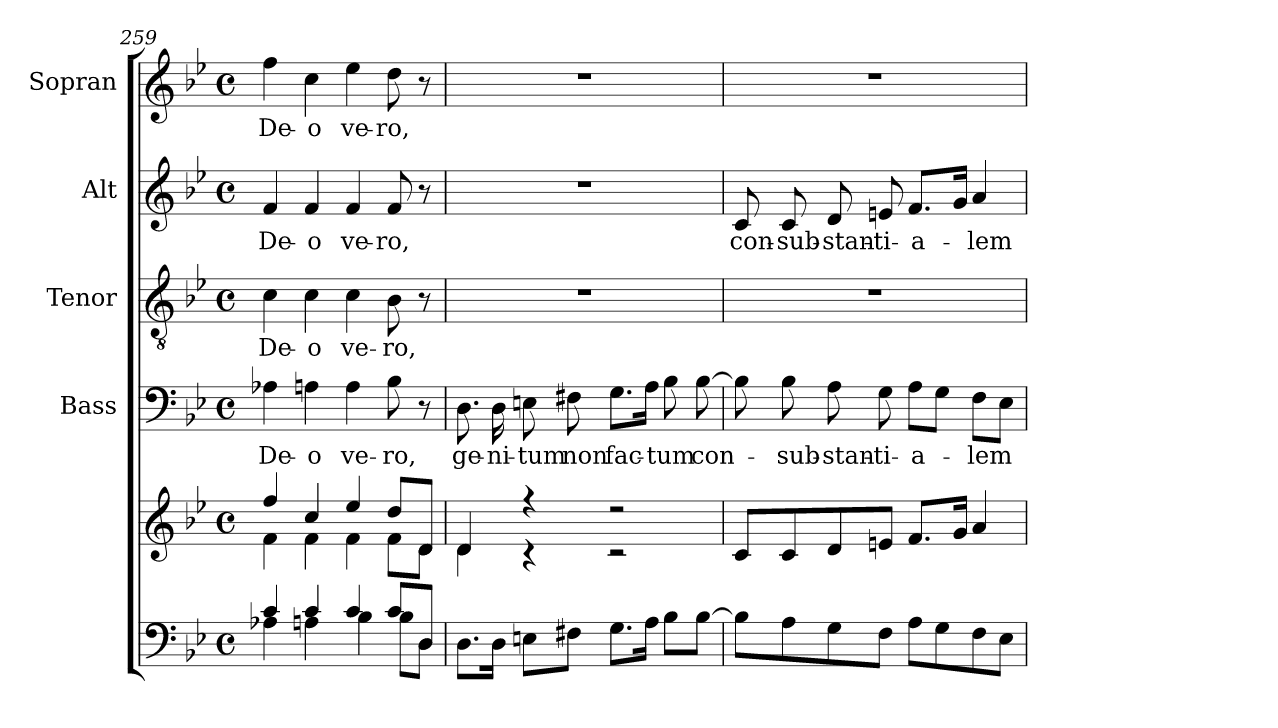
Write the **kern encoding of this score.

**kern	**kern	**kern	**text	**kern	**text	**kern	**text	**kern	**text
*part5	*part5	*part4	*part4	*part3	*part3	*part2	*part2	*part1	*part1
*staff6	*staff5	*staff4	*staff4	*staff3	*staff3	*staff2	*staff2	*staff1	*staff1
*	*	*I"Bass	*	*I"Tenor	*	*I"Alt	*	*I"Sopran	*
*	*	*I'B.	*	*I'T.	*	*I'A.	*	*I'S.	*
*clefF4	*clefG2	*clefF4	*	*clefGv2	*	*clefG2	*	*clefG2	*
*k[b-e-]	*k[b-e-]	*k[b-e-]	*	*k[b-e-]	*	*k[b-e-]	*	*k[b-e-]	*
*B-:	*B-:	*B-:	*	*B-:	*	*B-:	*	*B-:	*
*M4/4	*M4/4	*M4/4	*	*M4/4	*	*M4/4	*	*M4/4	*
*met(c)	*met(c)	*met(c)	*	*met(c)	*	*met(c)	*	*met(c)	*
=259	=259	=259	=259	=259	=259	=259	=259	=259	=259
*^	*^	*	*	*	*	*	*	*	*
!	!	!	!	!	!LO:LY:b	!	!LO:LY:b	!	!LO:LY:b	!	!LO:LY:b
4c/	4A-X\	4ff/	4f\	4A-X\	De-	4c\	De-	4f/	De-	4ff\	De-
!	!	!	!	!	!LO:LY:b	!	!LO:LY:b	!	!LO:LY:b	!	!LO:LY:b
4c/	4An\	4cc/	4f\	4An\	-o	4c\	-o	4f/	-o	4cc\	-o
!	!	!	!	!	!LO:LY:b	!	!LO:LY:b	!	!LO:LY:b	!	!LO:LY:b
4c/	4B-\	4ee-/	4f\	4A\	ve-	4c\	ve-	4f/	ve-	4ee-\	ve-
!	!	!	!	!	!LO:LY:b	!	!LO:LY:b	!	!LO:LY:b	!	!LO:LY:b
8c/L	8B-\L	8dd/L	8f\L	8B-\	-ro,	8B-\	-ro,	8f/	-ro,	8dd\	-ro,
8D/J	8D\J	8d/J	8d\J	8r	.	8r	.	8r	.	8r	.
=260	=260	=260	=260	=260	=260	=260	=260	=260	=260	=260	=260
!	!	!	!	!	!LO:LY:b	!	!	!	!	!	!
*v	*v	*	*	*	*	*	*	*	*	*	*
8.D\L	4d/	4d\	8.D\	ge-	1r	.	1r	.	1r	.
!	!	!	!	!LO:LY:b	!	!	!	!	!	!
16D\Jk	.	.	16D\	-ni-	.	.	.	.	.	.
!	!	!	!	!LO:LY:b	!	!	!	!	!	!
8En\L	4r	4r	8En\	-tum	.	.	.	.	.	.
!	!	!	!	!LO:LY:b	!	!	!	!	!	!
8F#X\J	.	.	8F#X\	non	.	.	.	.	.	.
!	!	!	!	!LO:LY:b	!	!	!	!	!	!
8.G\L	2r	2r	8.G\L	fac-	.	.	.	.	.	.
16A\Jk	.	.	16A\Jk	.	.	.	.	.	.	.
!	!	!	!	!LO:LY:b	!	!	!	!	!	!
8B-\L	.	.	8B-\	-tum	.	.	.	.	.	.
!	!	!	!	!LO:LY:b	!	!	!	!	!	!
[8B-\J	.	.	[8B-\	con-	.	.	.	.	.	.
*	*v	*v	*	*	*	*	*	*	*	*
=261	=261	=261	=261	=261	=261	=261	=261	=261	=261
!	!	!	!	!	!	!	!LO:LY:b	!	!
8B-\L]	8c/L	8B-\]	.	1r	.	8c/	con-	1r	.
!	!	!	!LO:LY:b	!	!	!	!LO:LY:b	!	!
8A\	8c/	8B-\	-sub-	.	.	8c/	-sub-	.	.
!	!	!	!LO:LY:b	!	!	!	!LO:LY:b	!	!
8G\	8d/	8A\	-stan-	.	.	8d/	-stan-	.	.
!	!	!	!LO:LY:b	!	!	!	!LO:LY:b	!	!
8F\J	8en/J	8G\	-ti-	.	.	8en/	-ti-	.	.
!	!	!	!LO:LY:b	!	!	!	!LO:LY:b	!	!
8A\L	8.f/L	8A\L	-a-	.	.	8.f/L	-a-	.	.
8G\	.	8G\J	.	.	.	.	.	.	.
.	16g/Jk	.	.	.	.	16g/Jk	.	.	.
!	!	!	!LO:LY:b	!	!	!	!LO:LY:b	!	!
8F\	4a/	8F\L	-lem	.	.	4a/	-lem	.	.
8E-\J	.	8E-\J	.	.	.	.	.	.	.
=	=	=	=	=	=	=	=	=	=
*-	*-	*-	*-	*-	*-	*-	*-	*-	*-
